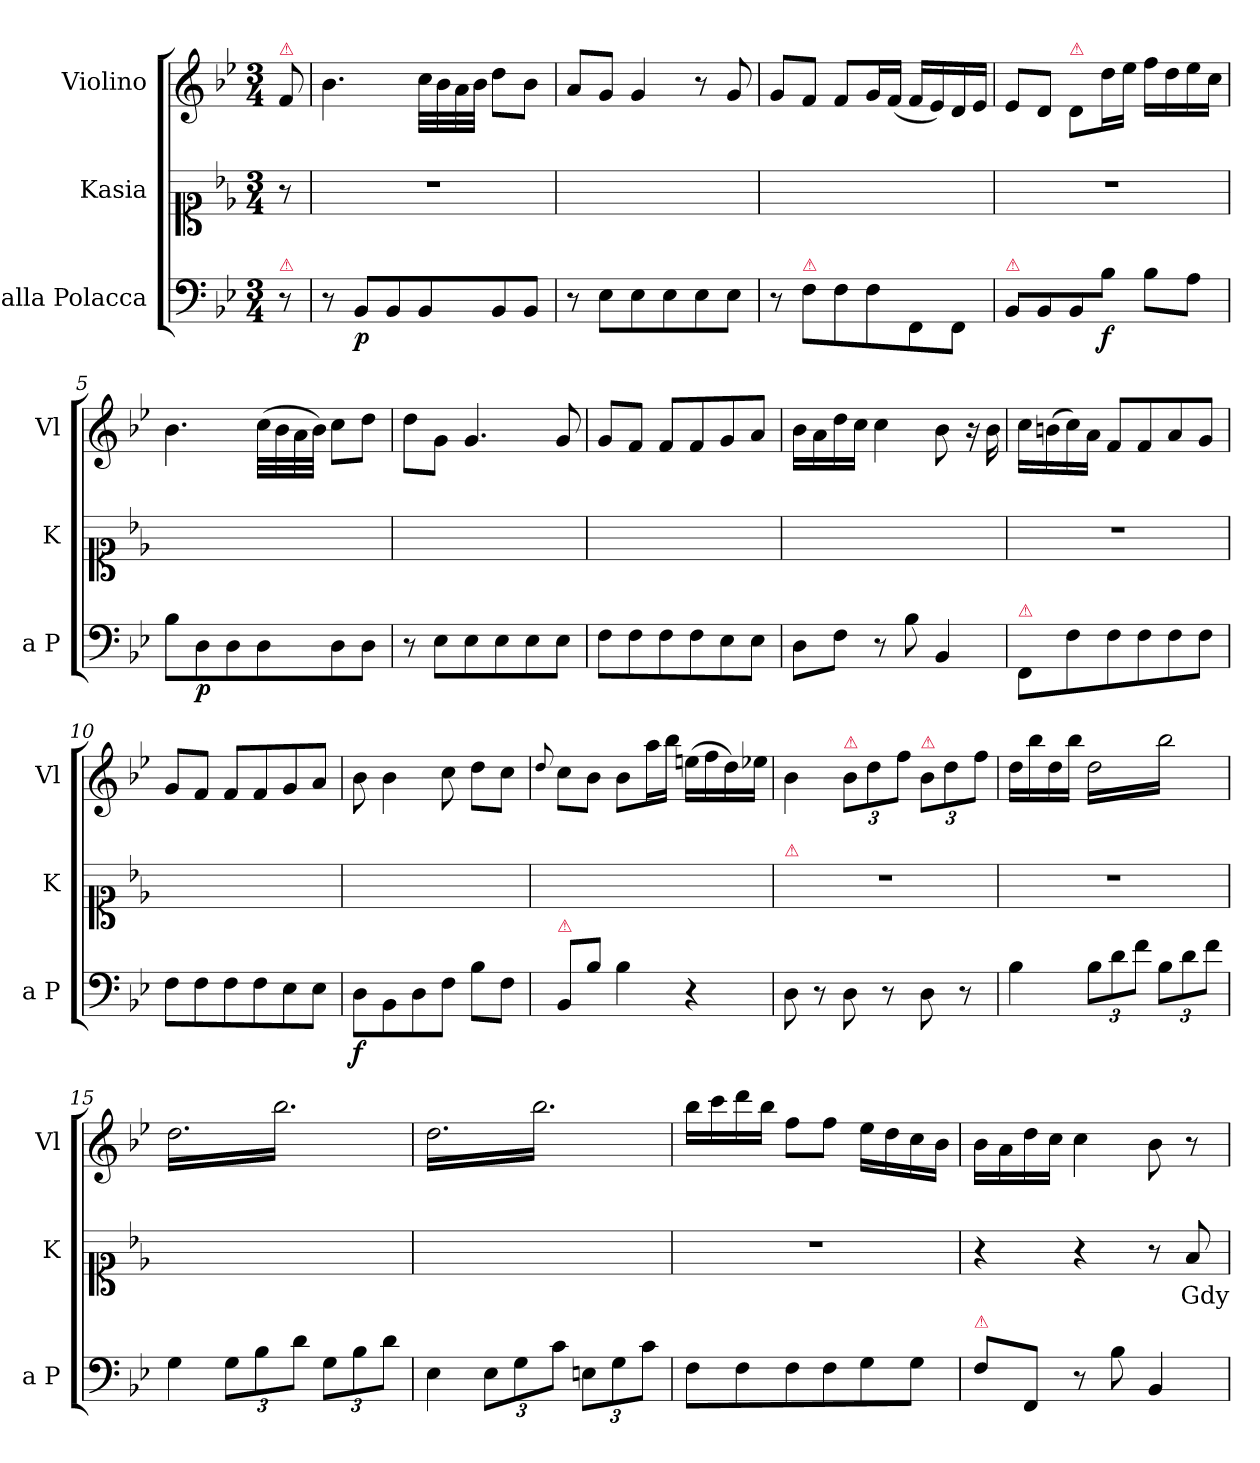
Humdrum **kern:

**kern	**dynam	**kern	**text	**kern
*part3	*part3	*part2	*part2	*part1
*staff3	*staff3	*staff2	*staff2	*staff1
*I"alla Polacca	*	*I"Kasia	*	*I"Violino
*I'a P	*	*I'K	*	*I'Vl
*clefF4	*	*clefC1	*	*clefG2
*k[b-e-]	*	*k[b-e-]	*	*k[b-e-]
*B-:	*	*B-:	*	*B-:
*M3/4	*	*M3/4	*	*M3/4
=	=	=	=	=
!	!	!	!	!LO:TX:a:color=crimson:t=⚠
!LO:TX:a:color=crimson:t=⚠	!	!	!	!
8r	.	8r	.	8f/
=1	=1	=1	=1	=1
8r	.	2.r	.	4.b-\
8BB-/L	p	.	.	.
8BB-/	.	.	.	.
8BB-/	.	.	.	32cc\LLL
.	.	.	.	32b-\
.	.	.	.	32a\
.	.	.	.	32b-\JJJ
8BB-/	.	.	.	8dd\L
8BB-/J	.	.	.	8b-\J
=2	=2	=2	=2	=2
8r	.	2.ryy	.	8a/L
8E-\L	.	.	.	8g/J
8E-\	.	.	.	4g/
8E-\	.	.	.	.
8E-\	.	.	.	8r
8E-\J	.	.	.	8g/
=3	=3	=3	=3	=3
8r	.	2.ryy	.	8g/L
!LO:TX:a:color=crimson:t=⚠	!	!	!	!
8F\L	.	.	.	8f/J
8F\	.	.	.	8f/L
8F\	.	.	.	16g/L
.	.	.	.	(16f/JJ
8FF/	.	.	.	16f/LL
.	.	.	.	16e-/)
8FF/J	.	.	.	16d/
.	.	.	.	16e-/JJ
=4	=4	=4	=4	=4
!LO:TX:a:color=crimson:t=⚠	!	!	!	!
8BB-/L	.	2.r	.	8e-/L
8BB-/	.	.	.	8d/J
!	!	!	!	!LO:TX:a:color=crimson:t=⚠
8BB-/	.	.	.	8d/L
8B-\J	f	.	.	16dd\L
.	.	.	.	16ee-\JJ
8B-\L	.	.	.	16ff\LL
.	.	.	.	16dd\
8A\J	.	.	.	16ee-\
.	.	.	.	16cc\JJ
=5	=5	=5	=5	=5
8B-\L	.	2.ryy	.	4.b-\
8D\	p	.	.	.
8D\	.	.	.	.
8D\	.	.	.	(32cc\LLL
.	.	.	.	32b-\
.	.	.	.	32a\
.	.	.	.	32b-\JJJ)
8D\	.	.	.	8cc\L
8D\J	.	.	.	8dd\J
=6	=6	=6	=6	=6
8r	.	2.ryy	.	8dd\L
8E-\L	.	.	.	8g\J
8E-\	.	.	.	4.g/
8E-\	.	.	.	.
8E-\	.	.	.	.
8E-\J	.	.	.	8g/
=7	=7	=7	=7	=7
8F\L	.	2.ryy	.	8g/L
8F\	.	.	.	8f/J
8F\	.	.	.	8f/L
8F\	.	.	.	8f/
8E-\	.	.	.	8g/
8E-\J	.	.	.	8a/J
=8	=8	=8	=8	=8
8D\L	.	2.ryy	.	16b-\LL
.	.	.	.	16a\
8F\J	.	.	.	16dd\
.	.	.	.	16cc\JJ
8r	.	.	.	4cc\
8B-\	.	.	.	.
4BB-/	.	.	.	8b-\
.	.	.	.	16r
.	.	.	.	16b-\
=9	=9	=9	=9	=9
!LO:TX:a:color=crimson:t=⚠	!	!	!	!
8FF/L	.	2.r	.	16cc\LL
.	.	.	.	(16bn\
8F\	.	.	.	16cc\)
.	.	.	.	16a\JJ
8F\	.	.	.	8f/L
8F\	.	.	.	8f/
8F\	.	.	.	8a/
8F\J	.	.	.	8g/J
=10	=10	=10	=10	=10
8F\L	.	2.ryy	.	8g/L
8F\	.	.	.	8f/J
8F\	.	.	.	8f/L
8F\	.	.	.	8f/
8E-\	.	.	.	8g/
8E-\J	.	.	.	8a/J
=11	=11	=11	=11	=11
8D\L	f	2.ryy	.	8b-\
8BB-\	.	.	.	4b-\
8D\	.	.	.	.
8F\J	.	.	.	8cc\
8B-\L	.	.	.	8dd\L
8F\J	.	.	.	8cc\J
=12	=12	=12	=12	=12
.	.	.	.	8qqdd/
!LO:TX:a:color=crimson:t=⚠	!	!	!	!
8BB-/L	.	2.ryy	.	8cc\L
8B-\J	.	.	.	8b-\J
4B-\	.	.	.	8b-\L
.	.	.	.	16aa\L
.	.	.	.	16bb-\JJ
4r	.	.	.	(16een\LL
.	.	.	.	16ff\
.	.	.	.	16dd\)
.	.	.	.	16ee-X\JJ
=13	=13	=13	=13	=13
!	!	!LO:TX:a:color=crimson:t=⚠	!	!
8D\	.	2.r	.	4b-\
8r	.	.	.	.
!	!	!	!	!LO:TX:a:color=crimson:t=⚠
8D\	.	.	.	12b-\L
.	.	.	.	12dd\
8r	.	.	.	.
.	.	.	.	12ff\J
!	!	!	!	!LO:TX:a:color=crimson:t=⚠
8D\	.	.	.	12b-\L
.	.	.	.	12dd\
8r	.	.	.	.
.	.	.	.	12ff\J
=14	=14	=14	=14	=14
4B-\	.	2.r	.	16dd\LL
.	.	.	.	16bb-\
.	.	.	.	16dd\
.	.	.	.	16bb-\JJ
*	*	*	*	*tremolo
12B-\L	.	.	.	16dd\LL
.	.	.	.	16bb-\
12d\	.	.	.	.
.	.	.	.	16dd\
12f\J	.	.	.	.
.	.	.	.	16bb-\
12B-\L	.	.	.	16dd\
.	.	.	.	16bb-\
12d\	.	.	.	.
.	.	.	.	16dd\
12f\J	.	.	.	.
.	.	.	.	16bb-\JJ
=15	=15	=15	=15	=15
4G\	.	2.ryy	.	16dd\LL
.	.	.	.	16bb-\
.	.	.	.	16dd\
.	.	.	.	16bb-\
12G\L	.	.	.	16dd\
.	.	.	.	16bb-\
12B-\	.	.	.	.
.	.	.	.	16dd\
12d\J	.	.	.	.
.	.	.	.	16bb-\
12G\L	.	.	.	16dd\
.	.	.	.	16bb-\
12B-\	.	.	.	.
.	.	.	.	16dd\
12d\J	.	.	.	.
.	.	.	.	16bb-\JJ
=16	=16	=16	=16	=16
4E-\	.	2.ryy	.	16dd\LL
.	.	.	.	16bb-\
.	.	.	.	16dd\
.	.	.	.	16bb-\
12E-\L	.	.	.	16dd\
.	.	.	.	16bb-\
12G\	.	.	.	.
.	.	.	.	16dd\
12c\J	.	.	.	.
.	.	.	.	16bb-\
12En\L	.	.	.	16dd\
.	.	.	.	16bb-\
12G\	.	.	.	.
.	.	.	.	16dd\
12c\J	.	.	.	.
.	.	.	.	16bb-\JJ
*	*	*	*	*Xtremolo
=17	=17	=17	=17	=17
8F\L	.	2.r	.	16bb-\LL
.	.	.	.	16ccc\
8F\	.	.	.	16ddd\
.	.	.	.	16bb-\JJ
8F\	.	.	.	8ff\L
.	.	.	.	.
8F\	.	.	.	8ff\J
8G\	.	.	.	16ee-\LL
.	.	.	.	16dd\
8G\J	.	.	.	16cc\
.	.	.	.	16b-\JJ
=18	=18	=18	=18	=18
!LO:TX:a:color=crimson:t=⚠	!	!	!	!
8F\L	.	4r	.	16b-\LL
.	.	.	.	16a\
8FF/J	.	.	.	16dd\
.	.	.	.	16cc\JJ
8r	.	4r	.	4cc\
8B-\	.	.	.	.
4BB-/	.	8r	.	8b-\
.	.	8f/	Gdy	8r
=	=	=	=	=
*-	*-	*-	*-	*-
